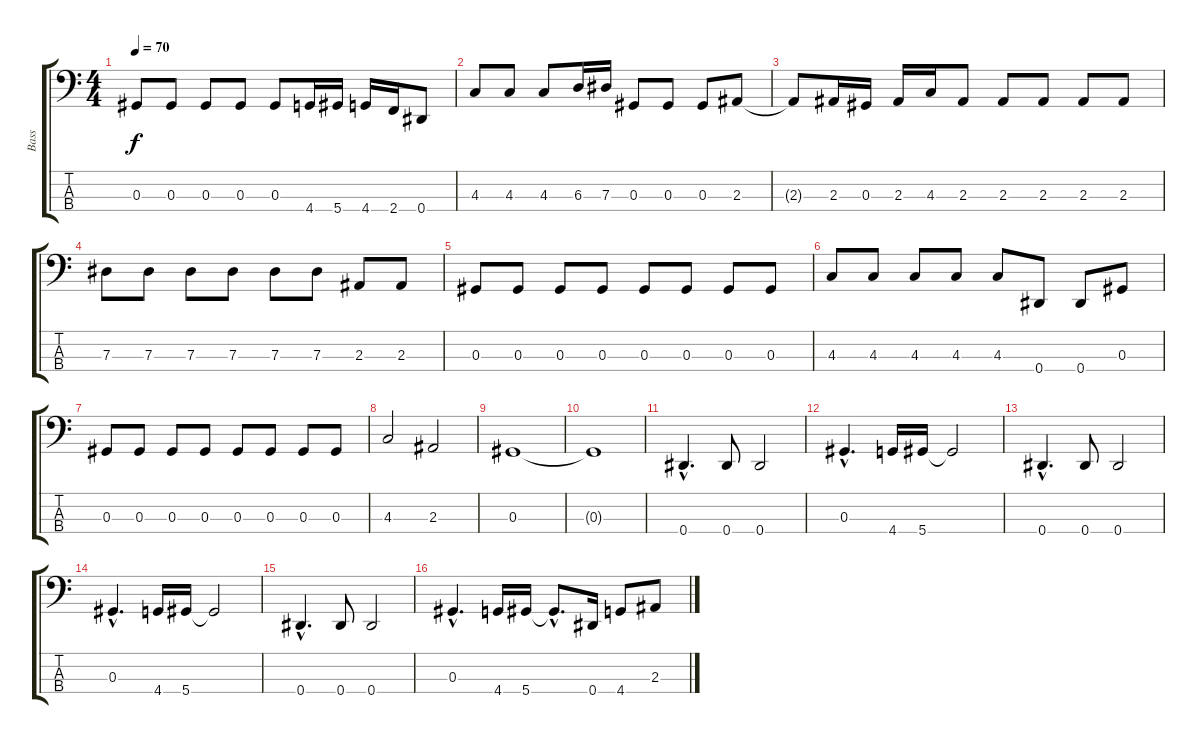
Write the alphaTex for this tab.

\track ("Bass" "Bass") {instrument electricbassfinger}
\staff {score tabs}
\tuning (Gb2 Db2 Ab1 Eb1) {hide}
\ts (4 4)
\tempo 70
\clef f4
\ks c
0.3.8{dy f} 0.3.8 0.3.8 0.3.8 0.3.8 4.4.16 5.4.16 4.4.16 2.4.16 0.4.8 |
4.3.8 4.3.8 4.3.8 6.3.16 7.3.16 0.3.8 0.3.8 0.3.8 2.3.8 |
2.3{t}.8 2.3.16 0.3.16 2.3.16 4.3.16 2.3.8 2.3.8 2.3.8 2.3.8 2.3.8 |
7.3.8 7.3.8 7.3.8 7.3.8 7.3.8 7.3.8 2.3.8 2.3.8 |
0.3.8 0.3.8 0.3.8 0.3.8 0.3.8 0.3.8 0.3.8 0.3.8 |
4.3.8 4.3.8 4.3.8 4.3.8 4.3.8 0.4.8 0.4.8 0.3.8 |
0.3.8 0.3.8 0.3.8 0.3.8 0.3.8 0.3.8 0.3.8 0.3.8 |
4.3.2 2.3.2 |
0.3.1 |
0.3{t}.1 |
\section ("" "")
0.4{hac}.4{d} 0.4.8 0.4.2 |
0.3{hac}.4{d} 4.4.16 5.4.16 5.4{t}.2 |
0.4{hac}.4{d} 0.4.8 0.4.2 |
0.3{hac}.4{d} 4.4.16 5.4.16 5.4{t}.2 |
0.4{hac}.4{d} 0.4.8 0.4.2 |
0.3{hac}.4{d} 4.4.16 5.4.16 5.4{hac t}.8{d} 0.4.16 4.4.8 2.3.8
